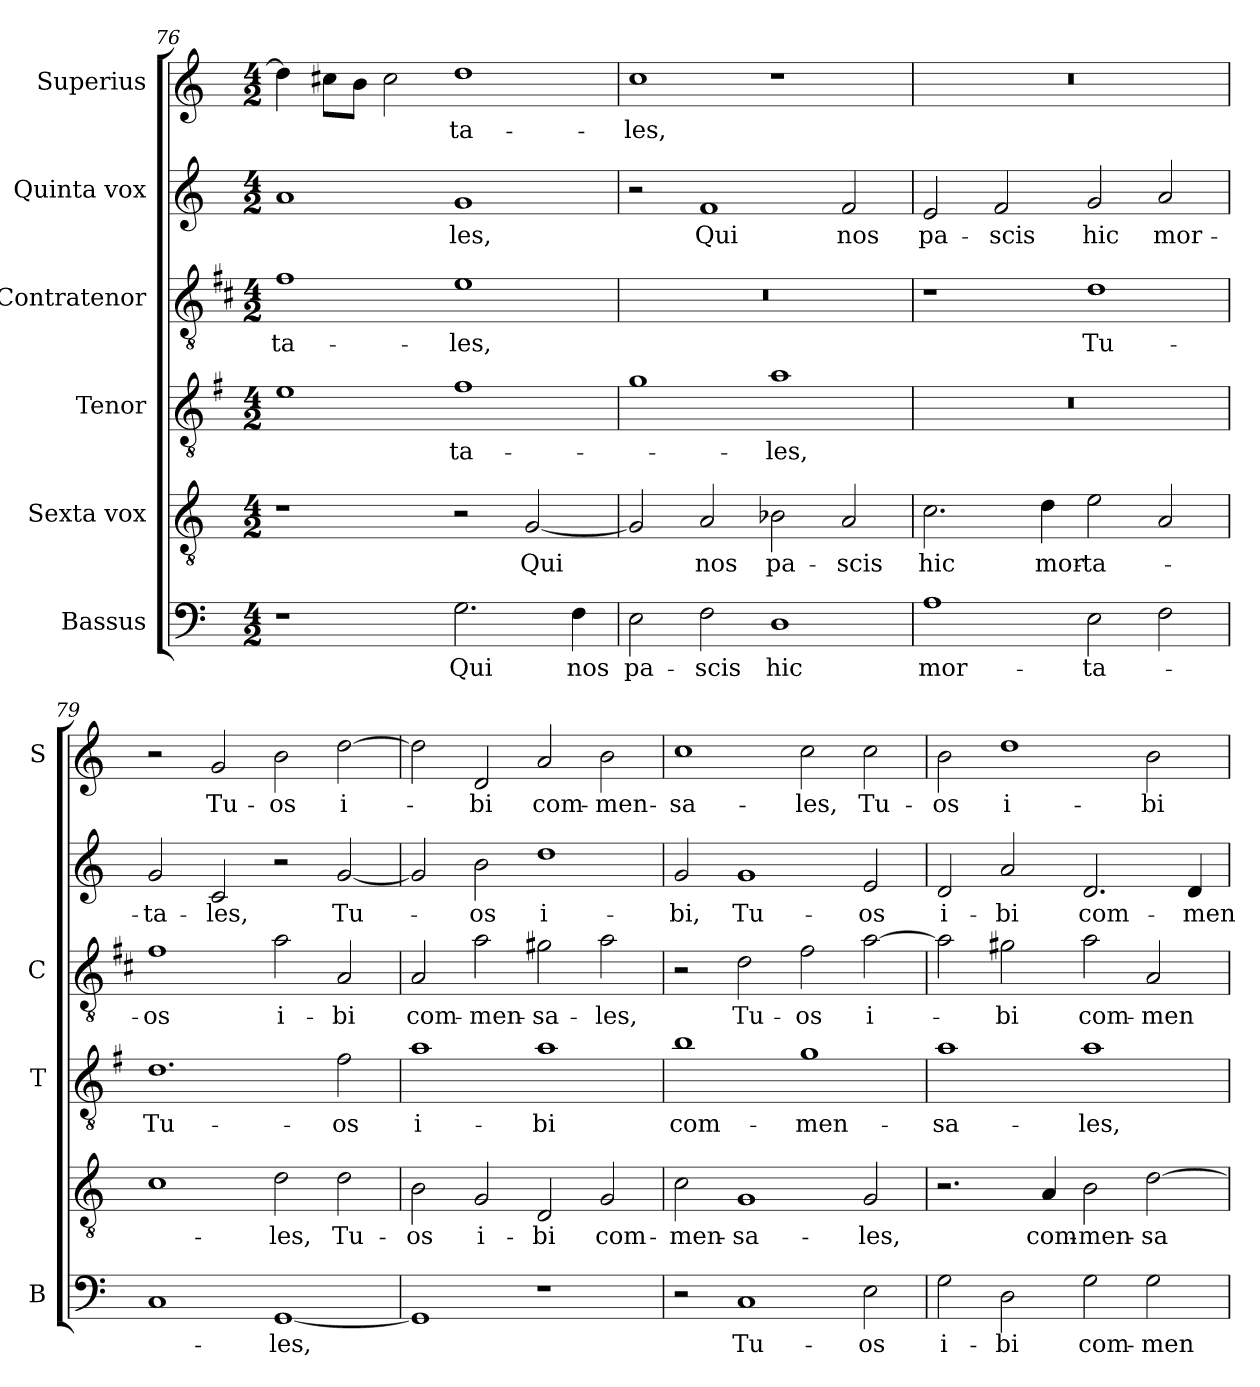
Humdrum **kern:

**kern	**text	**kern	**text	**kern	**text	**kern	**text	**kern	**text	**kern	**text
*part6	*part6	*part5	*part5	*part4	*part4	*part3	*part3	*part2	*part2	*part1	*part1
*staff6	*staff6	*staff5	*staff5	*staff4	*staff4	*staff3	*staff3	*staff2	*staff2	*staff1	*staff1
*I"Bassus	*	*I"Sexta vox	*	*I"Tenor	*	*I"Contratenor	*	*I"Quinta vox	*	*I"Superius	*
*I'B	*	*	*	*I'T	*	*I'C	*	*	*	*I'S	*
*clefF4	*	*clefGv2	*	*clefGv2	*	*clefGv2	*	*clefG2	*	*clefG2	*
*	*	*	*	*ITrd4c7	*	*ITrd1c2	*	*	*	*	*
*k[]	*	*k[]	*	*k[]	*	*k[]	*	*k[]	*	*k[]	*
*C:	*	*C:	*	*C:	*	*C:	*	*C:	*	*C:	*
*M4/2	*	*M4/2	*	*M4/2	*	*M4/2	*	*M4/2	*	*M4/2	*
=76	=76	=76	=76	=76	=76	=76	=76	=76	=76	=76	=76
!	!	!	!	!	!	!	!LO:LY:b	!	!	!	!
1r	.	1r	.	1A	.	1e	-ta-	1a	.	4dd\]	.
.	.	.	.	.	.	.	.	.	.	8cc#X\L	.
.	.	.	.	.	.	.	.	.	.	8b\J	.
.	.	.	.	.	.	.	.	.	.	2cc#\	.
!	!LO:LY:b	!	!	!	!LO:LY:b	!	!LO:LY:b	!	!LO:LY:b	!	!LO:LY:b
2.G\	Qui	2r	.	1B	-ta-	1d	-les,	1g	-les,	1dd	-ta-
!	!	!	!LO:LY:b	!	!	!	!	!	!	!	!
.	.	[2G/	Qui	.	.	.	.	.	.	.	.
!	!LO:LY:b	!	!	!	!	!	!	!	!	!	!
4F\	nos	.	.	.	.	.	.	.	.	.	.
=77	=77	=77	=77	=77	=77	=77	=77	=77	=77	=77	=77
!	!LO:LY:b	!	!	!	!	!	!	!	!	!	!LO:LY:b
2E\	pa-	2G/]	.	1c	.	0r	.	2r	.	1cc	-les,
!	!LO:LY:b	!	!LO:LY:b	!	!	!	!	!	!LO:LY:b	!	!
2F\	-scis	2A/	nos	.	.	.	.	1f	Qui	.	.
!	!LO:LY:b	!	!LO:LY:b	!	!LO:LY:b	!	!	!	!	!	!
1D	hic	2B-X\	pa-	1d	-les,	.	.	.	.	1r	.
!	!	!	!LO:LY:b	!	!	!	!	!	!LO:LY:b	!	!
.	.	2A/	-scis	.	.	.	.	2f/	nos	.	.
!!LO:LB:g=z
=78	=78	=78	=78	=78	=78	=78	=78	=78	=78	=78	=78
!	!LO:LY:b	!	!LO:LY:b	!	!	!	!	!	!LO:LY:b	!	!
1A	mor-	2.c\	hic	0r	.	1r	.	2e/	pa-	0r	.
!	!	!	!	!	!	!	!	!	!LO:LY:b	!	!
.	.	.	.	.	.	.	.	2f/	-scis	.	.
!	!	!	!LO:LY:b	!	!	!	!	!	!	!	!
.	.	4d\	mor-	.	.	.	.	.	.	.	.
!	!LO:LY:b	!	!LO:LY:b	!	!	!	!LO:LY:b	!	!LO:LY:b	!	!
2E\	-ta-	2e\	-ta-	.	.	1c	Tu-	2g/	hic	.	.
!	!	!	!	!	!	!	!	!	!LO:LY:b	!	!
2F\	.	2A/	.	.	.	.	.	2a/	mor-	.	.
=79	=79	=79	=79	=79	=79	=79	=79	=79	=79	=79	=79
!	!	!	!	!	!LO:LY:b	!	!LO:LY:b	!	!LO:LY:b	!	!
1C	.	1c	.	1.G	Tu-	1e	-os	2g/	-ta-	2r	.
!	!	!	!	!	!	!	!	!	!LO:LY:b	!	!LO:LY:b
.	.	.	.	.	.	.	.	2c/	-les,	2g/	Tu-
!	!LO:LY:b	!	!LO:LY:b	!	!	!	!LO:LY:b	!	!	!	!LO:LY:b
[1GG	-les,	2d\	-les,	.	.	2g\	i-	2r	.	2b\	-os
!	!	!	!LO:LY:b	!	!LO:LY:b	!	!LO:LY:b	!	!LO:LY:b	!	!LO:LY:b
.	.	2d\	Tu-	2B\	-os	2G/	-bi	[2g/	Tu-	[2dd\	i-
=80	=80	=80	=80	=80	=80	=80	=80	=80	=80	=80	=80
!	!	!	!LO:LY:b	!	!LO:LY:b	!	!LO:LY:b	!	!	!	!
1GG]	.	2B\	-os	1d	i-	2G/	com-	2g/]	.	2dd\]	.
!	!	!	!LO:LY:b	!	!	!	!LO:LY:b	!	!LO:LY:b	!	!LO:LY:b
.	.	2G/	i-	.	.	2g\	-men-	2b\	-os	2d/	-bi
!	!	!	!LO:LY:b	!	!LO:LY:b	!	!LO:LY:b	!	!LO:LY:b	!	!LO:LY:b
1r	.	2D/	-bi	1d	-bi	2f#X\	-sa-	1dd	i-	2a/	com-
!	!	!	!LO:LY:b	!	!	!	!LO:LY:b	!	!	!	!LO:LY:b
.	.	2G/	com-	.	.	2g\	-les,	.	.	2b\	-men-
=81	=81	=81	=81	=81	=81	=81	=81	=81	=81	=81	=81
!	!	!	!LO:LY:b	!	!LO:LY:b	!	!	!	!LO:LY:b	!	!LO:LY:b
2r	.	2c\	-men-	1e	com-	2r	.	2g/	-bi,	1cc	-sa-
!	!LO:LY:b	!	!LO:LY:b	!	!	!	!LO:LY:b	!	!LO:LY:b	!	!
1C	Tu-	1G	-sa-	.	.	2c\	Tu-	1g	Tu-	.	.
!	!	!	!	!	!LO:LY:b	!	!LO:LY:b	!	!	!	!LO:LY:b
.	.	.	.	1c	-men-	2e\	-os	.	.	2cc\	-les,
!	!LO:LY:b	!	!LO:LY:b	!	!	!	!LO:LY:b	!	!LO:LY:b	!	!LO:LY:b
2E\	-os	2G/	-les,	.	.	[2g\	i-	2e/	-os	2cc\	Tu-
=82	=82	=82	=82	=82	=82	=82	=82	=82	=82	=82	=82
!	!LO:LY:b	!	!	!	!LO:LY:b	!	!	!	!LO:LY:b	!	!LO:LY:b
2G\	i-	2.r	.	1d	-sa-	2g\]	.	2d/	i-	2b\	-os
!	!LO:LY:b	!	!	!	!	!	!LO:LY:b	!	!LO:LY:b	!	!LO:LY:b
2D\	-bi	.	.	.	.	2f#X\	-bi	2a/	-bi	1dd	i-
!	!	!	!LO:LY:b	!	!	!	!	!	!	!	!
.	.	4A/	com-	.	.	.	.	.	.	.	.
!	!LO:LY:b	!	!LO:LY:b	!	!LO:LY:b	!	!LO:LY:b	!	!LO:LY:b	!	!
2G\	com-	2B\	-men-	1d	-les,	2g\	com-	2.d/	com-	.	.
!	!LO:LY:b	!	!LO:LY:b	!	!	!	!LO:LY:b	!	!	!	!LO:LY:b
2G\	-men-	[2d\	-sa-	.	.	2G/	-men-	.	.	2b\	-bi
!	!	!	!	!	!	!	!	!	!LO:LY:b	!	!
.	.	.	.	.	.	.	.	4d/	-men-	.	.
=	=	=	=	=	=	=	=	=	=	=	=
*-	*-	*-	*-	*-	*-	*-	*-	*-	*-	*-	*-
